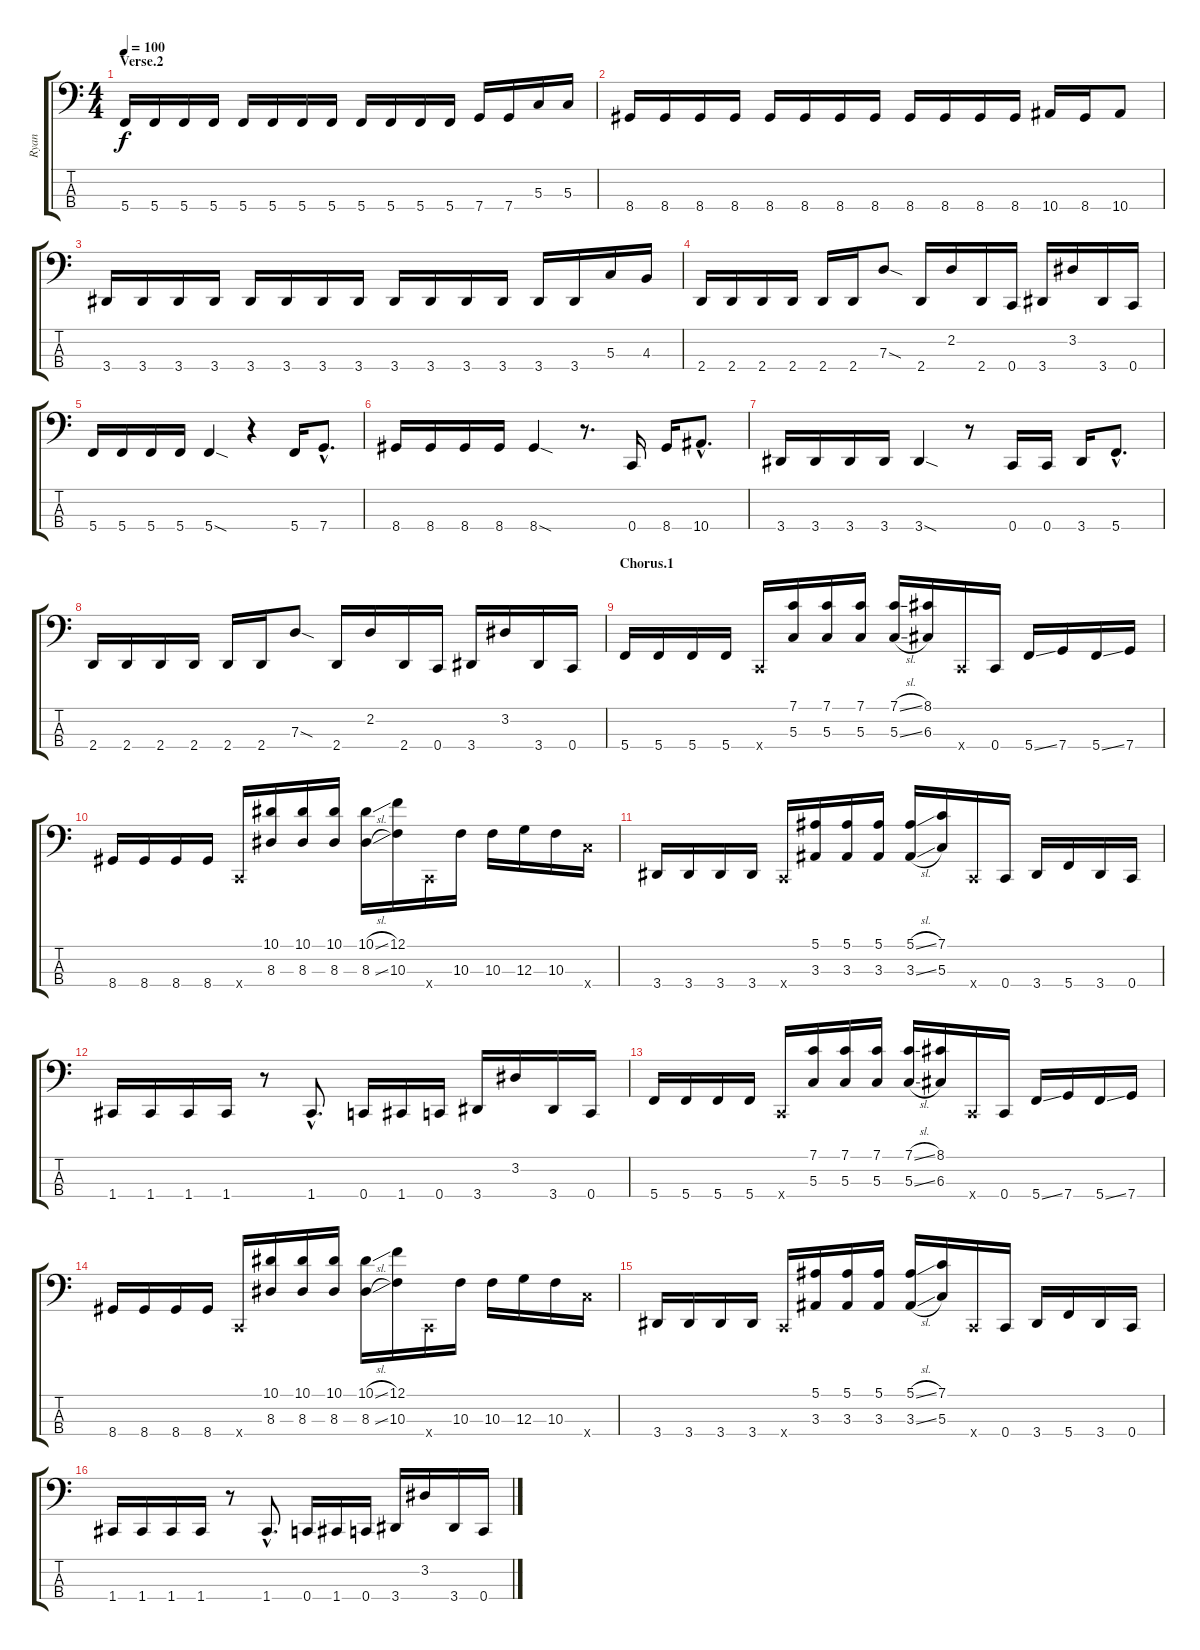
\track ("Ryan" "Ryan") {instrument electricbassfinger}
\staff {score tabs}
\tuning (F2 C2 G1 C1) {hide}
\ts (4 4)
\section ("" "Verse.2")
\tempo 100
\clef f4
\ks c
5.4.16{dy f} 5.4.16 5.4.16 5.4.16 5.4.16 5.4.16 5.4.16 5.4.16 5.4.16 5.4.16 5.4.16 5.4.16 7.4.16 7.4.16 5.3.16 5.3.16 |
8.4.16 8.4.16 8.4.16 8.4.16 8.4.16 8.4.16 8.4.16 8.4.16 8.4.16 8.4.16 8.4.16 8.4.16 10.4.16 8.4.16 10.4.8 |
3.4.16 3.4.16 3.4.16 3.4.16 3.4.16 3.4.16 3.4.16 3.4.16 3.4.16 3.4.16 3.4.16 3.4.16 3.4.16 3.4.16 5.3.16 4.3.16 |
2.4.16 2.4.16 2.4.16 2.4.16 2.4.16 2.4.16 7.3{sod}.8 2.4.16 2.2.16 2.4.16 0.4.16 3.4.16 3.2.16 3.4.16 0.4.16 |
5.4.16 5.4.16 5.4.16 5.4.16 5.4{sod}.4 r.4 5.4.16 7.4{hac}.8{d} |
8.4.16 8.4.16 8.4.16 8.4.16 8.4{sod}.4 r.8{d} 0.4.16 8.4.16 10.4{hac}.8{d} |
3.4.16 3.4.16 3.4.16 3.4.16 3.4{sod}.4 r.8 0.4.16 0.4.16 3.4.16 5.4{hac}.8{d} |
2.4.16 2.4.16 2.4.16 2.4.16 2.4.16 2.4.16 7.3{sod}.8 2.4.16{instrument slapbass1} 2.2.16 2.4.16 0.4.16 3.4.16{instrument slapbass1} 3.2.16 3.4.16 0.4.16 |
\section ("" "Chorus.1")
5.4.16{instrument slapbass1} 5.4.16 5.4.16 5.4.16 0.4{x}.16 (7.1 5.3).16 (7.1 5.3).16 (7.1 5.3).16 (7.1{sl} 5.3{sl}).16 (8.1 6.3).16 0.4{x}.16 0.4.16 5.4{ss}.16 7.4.16 5.4{ss}.16 7.4.16 |
8.4.16{instrument slapbass1} 8.4.16 8.4.16 8.4.16 0.4{x}.16 (10.1 8.3).16 (10.1 8.3).16 (10.1 8.3).16 (10.1{sl} 8.3{sl}).16 (12.1 10.3).16 0.4{x}.16 10.3.16 10.3.16 12.3.16 10.3.16 12.4{x}.16 |
3.4.16{instrument slapbass1} 3.4.16 3.4.16 3.4.16 0.4{x}.16 (5.1 3.3).16 (5.1 3.3).16 (5.1 3.3).16 (5.1{sl} 3.3{sl}).16 (7.1 5.3).16 0.4{x}.16 0.4.16 3.4.16 5.4.16 3.4.16 0.4.16 |
1.4.16{instrument electricbassfinger} 1.4.16 1.4.16 1.4.16 r.8 1.4{hac}.8{d} 0.4.16 1.4.16 0.4.16 3.4.16 3.2.16 3.4.16 0.4.16 |
5.4.16{instrument slapbass1} 5.4.16 5.4.16 5.4.16 0.4{x}.16 (7.1 5.3).16 (7.1 5.3).16 (7.1 5.3).16 (7.1{sl} 5.3{sl}).16 (8.1 6.3).16 0.4{x}.16 0.4.16 5.4{ss}.16 7.4.16 5.4{ss}.16 7.4.16 |
8.4.16{instrument slapbass1} 8.4.16 8.4.16 8.4.16 0.4{x}.16 (10.1 8.3).16 (10.1 8.3).16 (10.1 8.3).16 (10.1{sl} 8.3{sl}).16 (12.1 10.3).16 0.4{x}.16 10.3.16 10.3.16 12.3.16 10.3.16 12.4{x}.16 |
3.4.16{instrument slapbass1} 3.4.16 3.4.16 3.4.16 0.4{x}.16 (5.1 3.3).16 (5.1 3.3).16 (5.1 3.3).16 (5.1{sl} 3.3{sl}).16 (7.1 5.3).16 0.4{x}.16 0.4.16 3.4.16 5.4.16 3.4.16 0.4.16 |
1.4.16{instrument electricbassfinger} 1.4.16 1.4.16 1.4.16 r.8 1.4{hac}.8{d} 0.4.16 1.4.16 0.4.16 3.4.16 3.2.16 3.4.16 0.4.16
